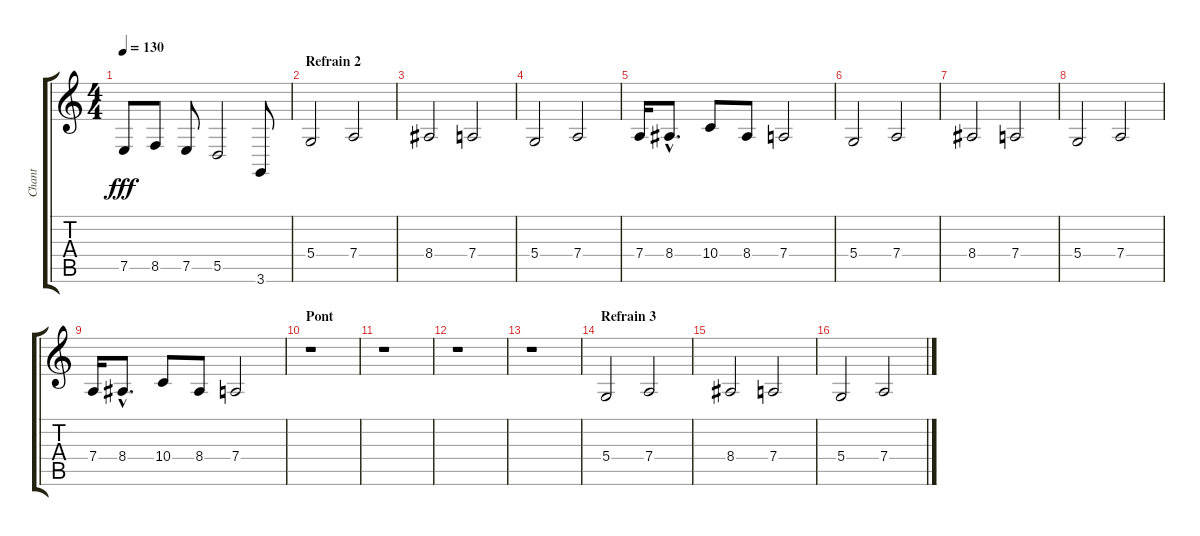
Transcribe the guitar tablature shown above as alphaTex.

\track ("Chant" "Chant") {instrument lead6voice}
\staff {score tabs}
\tuning (E4 B3 G3 D3 A2 E2) {hide}
\ts (4 4)
\tempo 130
\clef g2
\ks c
7.5.8{dy fff} 8.5.8 7.5.8 5.5.2 3.6.8 |
\section ("" "Refrain 2")
5.4.2 7.4.2 |
8.4.2 7.4.2 |
5.4.2 7.4.2 |
7.4.16 8.4{hac}.8{d} 10.4.8 8.4.8 7.4.2 |
5.4.2 7.4.2 |
8.4.2 7.4.2 |
5.4.2 7.4.2 |
7.4.16 8.4{hac}.8{d} 10.4.8 8.4.8 7.4.2 |
\section ("" "Pont")
r.1 |
r.1 |
r.1 |
r.1 |
\section ("" "Refrain 3")
5.4.2 7.4.2 |
8.4.2 7.4.2 |
5.4.2 7.4.2
